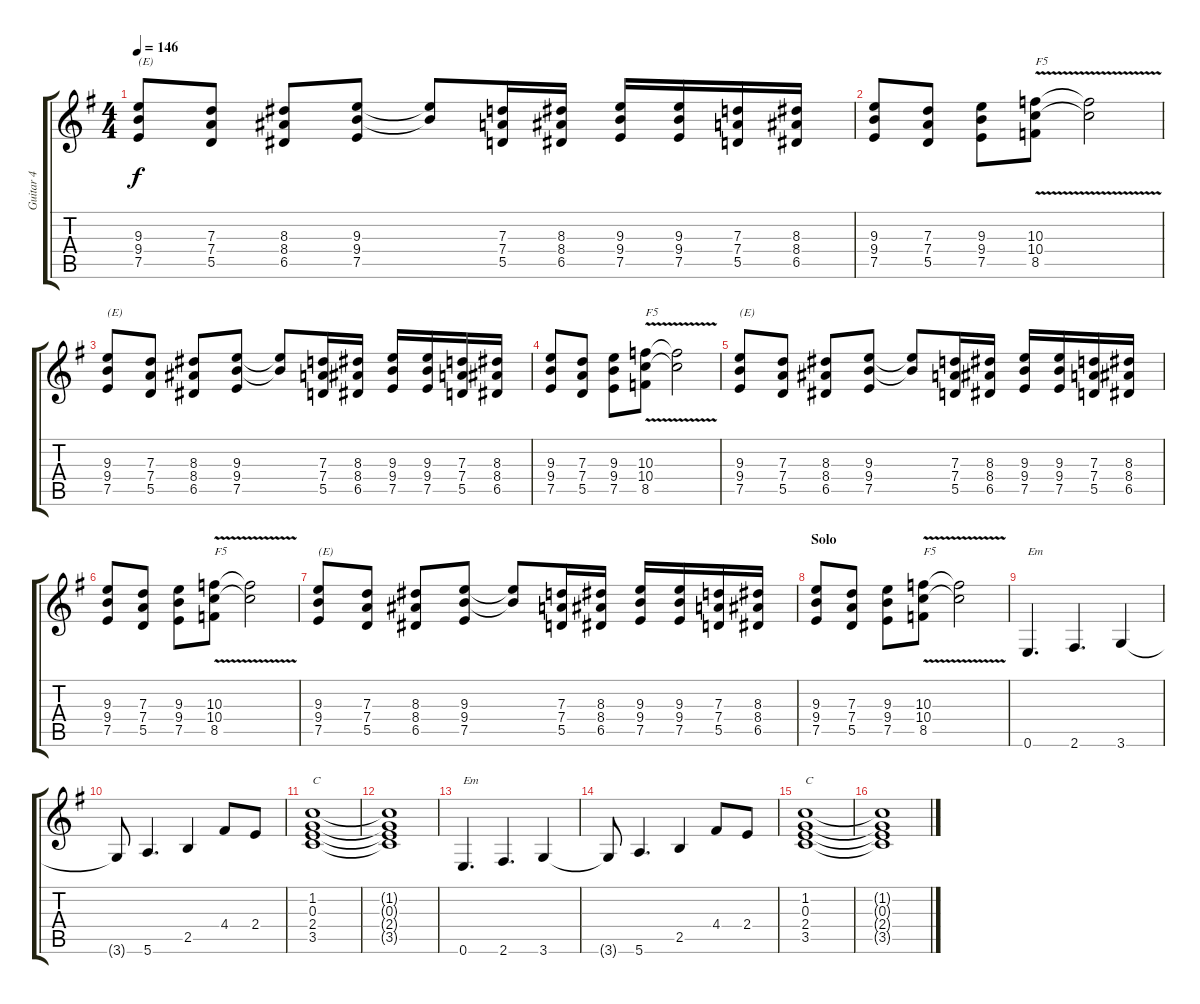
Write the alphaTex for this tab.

\track ("Guitar 4" "Guitar 4") {instrument overdrivenguitar}
\staff {score tabs}
\tuning (E4 B3 G3 D3 A2 E2) {hide}
\ts (4 4)
\tempo 146
\clef g2
\ks g
(9.3 9.4 7.5).8{txt "(E)" dy f} (7.3 7.4 5.5).8 (8.3 8.4 6.5).8 (9.3 9.4 7.5).8 (9.3{t} 9.4{t}).8 (7.3 7.4 5.5).16 (8.3 8.4 6.5).16 (9.3 9.4 7.5).16 (9.3 9.4 7.5).16 (7.3 7.4 5.5).16 (8.3 8.4 6.5).16 |
(9.3 9.4 7.5).8 (7.3 7.4 5.5).8 (9.3 9.4 7.5).8 (10.3{v} 10.4{v} 8.5).8{txt "F5"} (10.3{t} 10.4{t}).2 |
(9.3 9.4 7.5).8{txt "(E)"} (7.3 7.4 5.5).8 (8.3 8.4 6.5).8 (9.3 9.4 7.5).8 (9.3{t} 9.4{t}).8 (7.3 7.4 5.5).16 (8.3 8.4 6.5).16 (9.3 9.4 7.5).16 (9.3 9.4 7.5).16 (7.3 7.4 5.5).16 (8.3 8.4 6.5).16 |
(9.3 9.4 7.5).8 (7.3 7.4 5.5).8 (9.3 9.4 7.5).8 (10.3{v} 10.4{v} 8.5).8{txt "F5"} (10.3{t} 10.4{t}).2 |
(9.3 9.4 7.5).8{txt "(E)"} (7.3 7.4 5.5).8 (8.3 8.4 6.5).8 (9.3 9.4 7.5).8 (9.3{t} 9.4{t}).8 (7.3 7.4 5.5).16 (8.3 8.4 6.5).16 (9.3 9.4 7.5).16 (9.3 9.4 7.5).16 (7.3 7.4 5.5).16 (8.3 8.4 6.5).16 |
(9.3 9.4 7.5).8 (7.3 7.4 5.5).8 (9.3 9.4 7.5).8 (10.3{v} 10.4{v} 8.5).8{txt "F5"} (10.3{t} 10.4{t}).2 |
(9.3 9.4 7.5).8{txt "(E)"} (7.3 7.4 5.5).8 (8.3 8.4 6.5).8 (9.3 9.4 7.5).8 (9.3{t} 9.4{t}).8 (7.3 7.4 5.5).16 (8.3 8.4 6.5).16 (9.3 9.4 7.5).16 (9.3 9.4 7.5).16 (7.3 7.4 5.5).16 (8.3 8.4 6.5).16 |
\section ("" "Solo")
(9.3 9.4 7.5).8 (7.3 7.4 5.5).8 (9.3 9.4 7.5).8 (10.3{v} 10.4{v} 8.5).8{txt "F5"} (10.3{t} 10.4{t}).2 |
0.6.4{d txt "Em" volume 10} 2.6.4{d} 3.6.4 |
3.6{t}.8 5.6.4{d} 2.5.4 4.4.8 2.4.8 |
(1.2 0.3 2.4 3.5).1{txt "C"} |
(1.2{t} 0.3{t} 2.4{t} 3.5{t}).1 |
0.6.4{d txt "Em"} 2.6.4{d} 3.6.4 |
3.6{t}.8 5.6.4{d} 2.5.4 4.4.8 2.4.8 |
(1.2 0.3 2.4 3.5).1{txt "C"} |
(1.2{t} 0.3{t} 2.4{t} 3.5{t}).1
